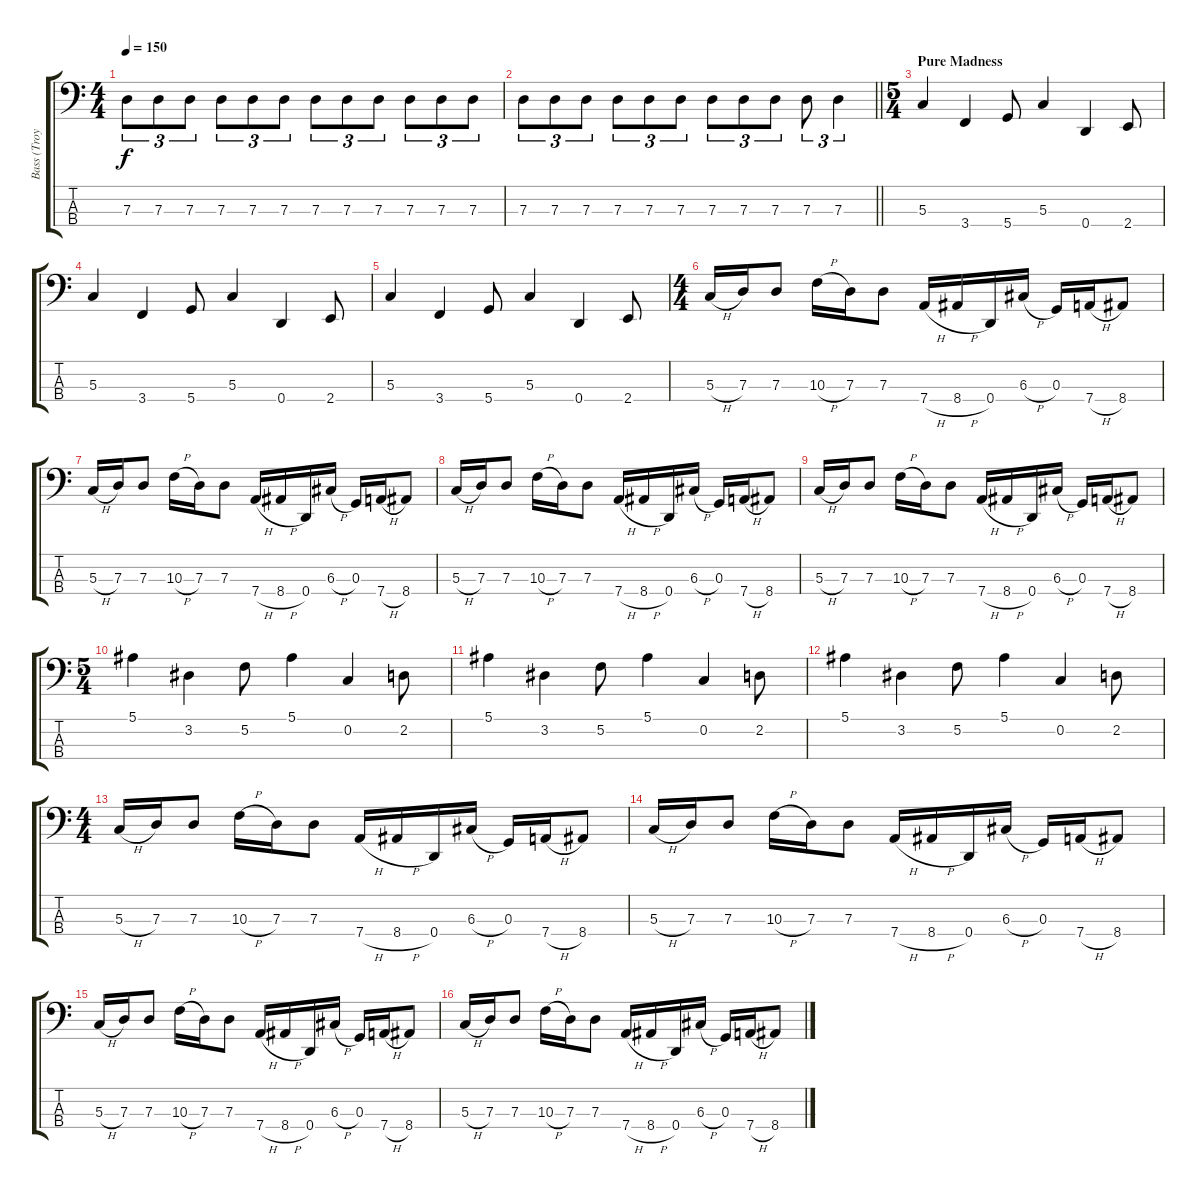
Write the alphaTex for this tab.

\track ("Bass (Troy Sanders)" "Bass (Troy") {instrument electricbassfinger}
\staff {score tabs}
\tuning (F2 C2 G1 D1) {hide}
\ts (4 4)
\tempo 150
\clef f4
\ks c
7.3.8{tu (3 2) dy f} 7.3.8{tu (3 2)} 7.3.8{tu (3 2)} 7.3.8{tu (3 2)} 7.3.8{tu (3 2)} 7.3.8{tu (3 2)} 7.3.8{tu (3 2)} 7.3.8{tu (3 2)} 7.3.8{tu (3 2)} 7.3.8{tu (3 2)} 7.3.8{tu (3 2)} 7.3.8{tu (3 2)} |
\barLineRight lightlight
7.3.8{tu (3 2)} 7.3.8{tu (3 2)} 7.3.8{tu (3 2)} 7.3.8{tu (3 2)} 7.3.8{tu (3 2)} 7.3.8{tu (3 2)} 7.3.8{tu (3 2)} 7.3.8{tu (3 2)} 7.3.8{tu (3 2)} 7.3.8{tu (3 2)} 7.3.4{tu (3 2)} |
\ts (5 4)
\section ("" "Pure Madness")
5.3.4 3.4.4 5.4.8 5.3.4 0.4.4 2.4.8 |
5.3.4 3.4.4 5.4.8 5.3.4 0.4.4 2.4.8 |
5.3.4 3.4.4 5.4.8 5.3.4 0.4.4 2.4.8 |
\ts (4 4)
5.3{h}.16 7.3.16 7.3.8 10.3{h}.16 7.3.16 7.3.8 7.4{h}.16 8.4{h}.16 0.4.16 6.3{h}.16 0.3.16 7.4{h}.16 8.4.8 |
5.3{h}.16 7.3.16 7.3.8 10.3{h}.16 7.3.16 7.3.8 7.4{h}.16 8.4{h}.16 0.4.16 6.3{h}.16 0.3.16 7.4{h}.16 8.4.8 |
5.3{h}.16 7.3.16 7.3.8 10.3{h}.16 7.3.16 7.3.8 7.4{h}.16 8.4{h}.16 0.4.16 6.3{h}.16 0.3.16 7.4{h}.16 8.4.8 |
5.3{h}.16 7.3.16 7.3.8 10.3{h}.16 7.3.16 7.3.8 7.4{h}.16 8.4{h}.16 0.4.16 6.3{h}.16 0.3.16 7.4{h}.16 8.4.8 |
\ts (5 4)
5.1.4 3.2.4 5.2.8 5.1.4 0.2.4 2.2.8 |
5.1.4 3.2.4 5.2.8 5.1.4 0.2.4 2.2.8 |
5.1.4 3.2.4 5.2.8 5.1.4 0.2.4 2.2.8 |
\ts (4 4)
5.3{h}.16 7.3.16 7.3.8 10.3{h}.16 7.3.16 7.3.8 7.4{h}.16 8.4{h}.16 0.4.16 6.3{h}.16 0.3.16 7.4{h}.16 8.4.8 |
5.3{h}.16 7.3.16 7.3.8 10.3{h}.16 7.3.16 7.3.8 7.4{h}.16 8.4{h}.16 0.4.16 6.3{h}.16 0.3.16 7.4{h}.16 8.4.8 |
5.3{h}.16 7.3.16 7.3.8 10.3{h}.16 7.3.16 7.3.8 7.4{h}.16 8.4{h}.16 0.4.16 6.3{h}.16 0.3.16 7.4{h}.16 8.4.8 |
5.3{h}.16 7.3.16 7.3.8 10.3{h}.16 7.3.16 7.3.8 7.4{h}.16 8.4{h}.16 0.4.16 6.3{h}.16 0.3.16 7.4{h}.16 8.4.8
